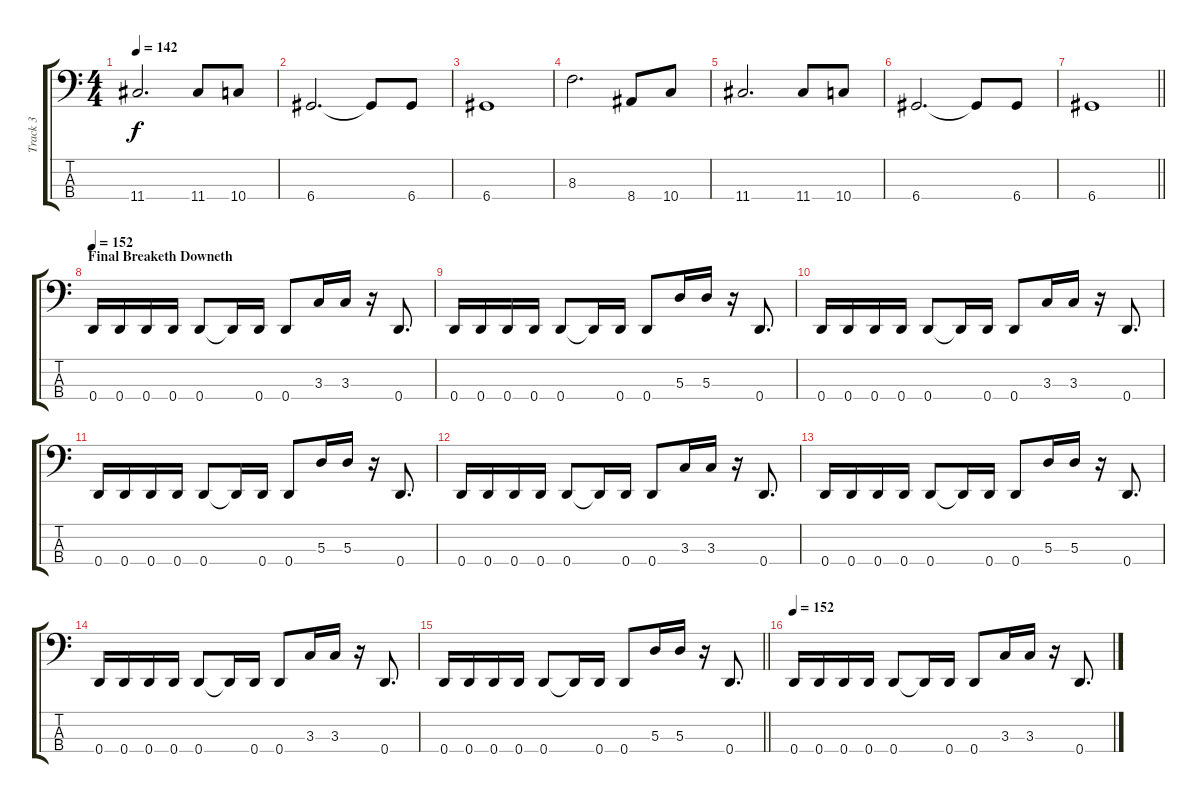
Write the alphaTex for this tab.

\track ("Track 3" "Track 3") {instrument electricbasspick}
\staff {score tabs}
\tuning (G2 D2 A1 D1) {hide}
\ts (4 4)
\tempo 142
\clef f4
\ks c
11.4.2{d dy f} 11.4.8 10.4.8 |
6.4.2{d} 6.4{t}.8 6.4.8 |
6.4.1 |
8.3.2{d} 8.4.8 10.4.8 |
11.4.2{d} 11.4.8 10.4.8 |
6.4.2{d} 6.4{t}.8 6.4.8 |
\barLineRight lightlight
6.4.1 |
\section ("" "Final Breaketh Downeth")
\tempo 152
0.4.16 0.4.16 0.4.16 0.4.16 0.4.8 0.4{t}.16 0.4.16 0.4.8 3.3.16 3.3.16 r.16 0.4.8{d} |
0.4.16 0.4.16 0.4.16 0.4.16 0.4.8 0.4{t}.16 0.4.16 0.4.8 5.3.16 5.3.16 r.16 0.4.8{d} |
0.4.16 0.4.16 0.4.16 0.4.16 0.4.8 0.4{t}.16 0.4.16 0.4.8 3.3.16 3.3.16 r.16 0.4.8{d} |
0.4.16 0.4.16 0.4.16 0.4.16 0.4.8 0.4{t}.16 0.4.16 0.4.8 5.3.16 5.3.16 r.16 0.4.8{d} |
0.4.16 0.4.16 0.4.16 0.4.16 0.4.8 0.4{t}.16 0.4.16 0.4.8 3.3.16 3.3.16 r.16 0.4.8{d} |
0.4.16 0.4.16 0.4.16 0.4.16 0.4.8 0.4{t}.16 0.4.16 0.4.8 5.3.16 5.3.16 r.16 0.4.8{d} |
0.4.16 0.4.16 0.4.16 0.4.16 0.4.8 0.4{t}.16 0.4.16 0.4.8 3.3.16 3.3.16 r.16 0.4.8{d} |
\barLineRight lightlight
0.4.16 0.4.16 0.4.16 0.4.16 0.4.8 0.4{t}.16 0.4.16 0.4.8 5.3.16 5.3.16 r.16 0.4.8{d} |
\tempo 152
0.4.16 0.4.16 0.4.16 0.4.16 0.4.8 0.4{t}.16 0.4.16 0.4.8 3.3.16 3.3.16 r.16 0.4.8{d}
